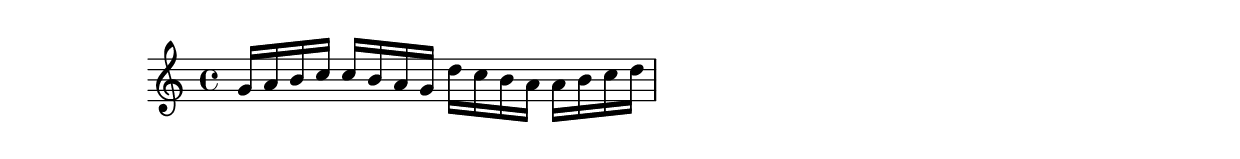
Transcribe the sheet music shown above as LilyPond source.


\version "2.3.4"
\header { texidoc = "@cindex Beam Damp
Beams are less steep than the notes they encompass. " }

\score{
	\relative c''{
%		\stemUp
%		 a16[ b b c]
%		 c[ b b a]
%		\stemDown
%		 c[ b b a]
%		 a[ b b c]
		\stemUp
		 g16[ a b c]
		 c[ b a g]
		\stemDown
		 d'[ c b a]
		 a[ b c d]
	}
	\paper{
		raggedright = ##t
	}
}


